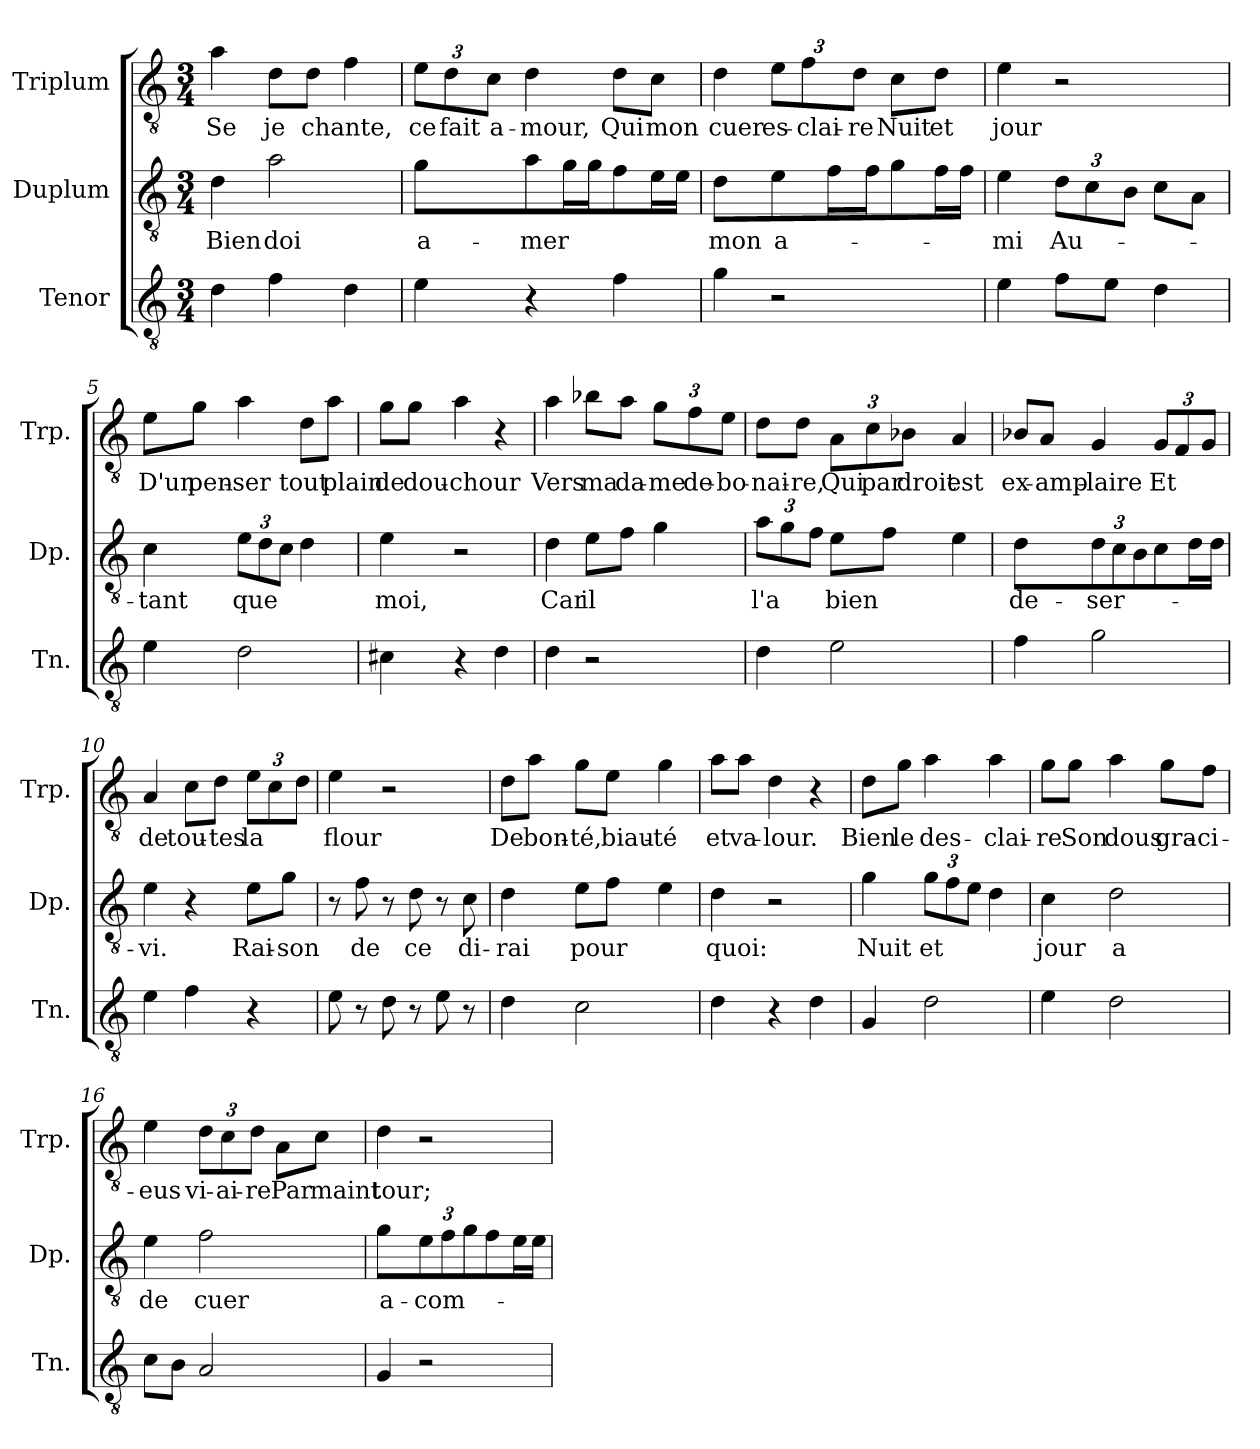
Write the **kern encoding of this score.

**kern	**kern	**text	**kern	**text
*part3	*part2	*part2	*part1	*part1
*staff3	*staff2	*staff2	*staff1	*staff1
*I"Tenor	*I"Duplum	*	*I"Triplum	*
*I'Tn.	*I'Dp.	*	*I'Trp.	*
*clefGv2	*clefGv2	*	*clefGv2	*
*k[]	*k[]	*	*k[]	*
*M3/4	*M3/4	*	*M3/4	*
=1	=1	=1	=1	=1
!	!	!LO:LY:b	!	!LO:LY:b
4d\	4d\	Bien	4a\	Se
!	!	!LO:LY:b	!	!LO:LY:b
4f\	2a\	doi	8d\L	je
!	!	!	!	!LO:LY:b
.	.	.	8d\J	chante,
4d\	.	.	4f\	.
=2	=2	=2	=2	=2
!	!	!LO:LY:b	!	!
*	*	*	*Xbrackettup	*
!	!	!	!	!LO:LY:b
4e\	4g\	a-	12e\L	ce
!	!	!	!	!LO:LY:b
.	.	.	12d\	fait
!	!	!	!	!LO:LY:b
.	.	.	12c\J	a-
!	!	!LO:LY:b	!	!LO:LY:b
4r	8a\L	-mer	4d\	-mour,
*	*tremolo	*	*	*
.	16g\	.	.	.
.	16g\JJ	.	.	.
*	*Xtremolo	*	*	*
!	!	!	!	!LO:LY:b
4f\	8f\L	.	8d\L	Qui
!	!	!	!	!LO:LY:b
*	*tremolo	*	*	*
.	16e\	.	8c\J	mon
.	16e\JJ	.	.	.
*	*Xtremolo	*	*	*
=3	=3	=3	=3	=3
!	!	!LO:LY:b	!	!LO:LY:b
4g\	4d\	mon	4d\	cuer
!	!	!LO:LY:b	!	!LO:LY:b
2r	8e\L	a-	12e\L	es-
!	!	!	!	!LO:LY:b
.	.	.	12f\	-clai-
*	*tremolo	*	*	*
.	16f\	.	.	.
!	!	!	!	!LO:LY:b
.	.	.	12d\J	-re
.	16f\JJ	.	.	.
*	*Xtremolo	*	*	*
!	!	!	!	!LO:LY:b
.	8g\L	.	8c\L	Nuit
!	!	!	!	!LO:LY:b
*	*tremolo	*	*	*
.	16f\	.	8d\J	et
.	16f\JJ	.	.	.
*	*Xtremolo	*	*	*
=4	=4	=4	=4	=4
!	!	!LO:LY:b	!	!LO:LY:b
4e\	4e\	-mi	4e\	jour
*	*Xbrackettup	*	*	*
!	!	!LO:LY:b	!	!
8f\L	12d\L	Au-	2r	.
.	12c\	.	.	.
8e\J	.	.	.	.
.	12B\J	.	.	.
4d\	8c\L	.	.	.
.	8A\J	.	.	.
!!LO:LB:g=z
=5	=5	=5	=5	=5
!	!	!LO:LY:b	!	!LO:LY:b
4e\	4c\	-tant	8e\L	D'un
!	!	!	!	!LO:LY:b
.	.	.	8g\J	pen-
!	!	!LO:LY:b	!	!LO:LY:b
2d\	12e\L	que	4a\	-ser
.	12d\	.	.	.
.	12c\J	.	.	.
!	!	!	!	!LO:LY:b
.	4d\	.	8d\L	tout
!	!	!	!	!LO:LY:b
.	.	.	8a\J	plain
=6	=6	=6	=6	=6
!	!	!LO:LY:b	!	!LO:LY:b
4c#X\	4e\	moi,	8g\L	de
!	!	!	!	!LO:LY:b
.	.	.	8g\J	dou-
!	!	!	!	!LO:LY:b
4r	2r	.	4a\	-chour
4d\	.	.	4r	.
=7	=7	=7	=7	=7
!	!	!LO:LY:b	!	!LO:LY:b
4d\	4d\	Car	4a\	Vers
!	!	!LO:LY:b	!	!LO:LY:b
2r	8e\L	il	8b-X\L	ma
!	!	!	!	!LO:LY:b
.	8f\J	.	8a\J	da-
!	!	!	!	!LO:LY:b
.	4g\	.	12g\L	-me
!	!	!	!	!LO:LY:b
.	.	.	12f\	de-
!	!	!	!	!LO:LY:b
.	.	.	12e\J	-bo-
=8	=8	=8	=8	=8
!	!	!LO:LY:b	!	!LO:LY:b
4d\	12a\L	l'a	8d\L	-nai-
.	12g\	.	.	.
!	!	!	!	!LO:LY:b
.	.	.	8d\J	-re,
.	12f\J	.	.	.
!	!	!LO:LY:b	!	!LO:LY:b
2e\	8e\L	bien	12A\L	Qui
!	!	!	!	!LO:LY:b
.	.	.	12c\	par
.	8f\J	.	.	.
!	!	!	!	!LO:LY:b
.	.	.	12B-i\J	droit
!	!	!	!	!LO:LY:b
.	4e\	.	4A/	est
!!LO:LB:g=z
=9	=9	=9	=9	=9
!	!	!LO:LY:b	!	!LO:LY:b
4f\	4d\	de-	8B-i/L	ex-
!	!	!	!	!LO:LY:b
.	.	.	8A/J	-amp-
!	!	!LO:LY:b	!	!LO:LY:b
2g\	12d\L	-ser-	4G/	-laire
.	12c\	.	.	.
.	12B\J	.	.	.
!	!	!	!	!LO:LY:b
.	8c\L	.	12G/L	Et
.	.	.	12F/	.
*	*tremolo	*	*	*
.	16d\	.	.	.
.	.	.	12G/J	.
.	16d\JJ	.	.	.
*	*Xtremolo	*	*	*
=10	=10	=10	=10	=10
!	!	!LO:LY:b	!	!LO:LY:b
4e\	4e\	-vi.	4A/	de
!	!	!	!	!LO:LY:b
4f\	4r	.	8c\L	tou-
!	!	!	!	!LO:LY:b
.	.	.	8d\J	-tes
!	!	!LO:LY:b	!	!LO:LY:b
4r	8e\L	Rai-	12e\L	la
.	.	.	12c\	.
!	!	!LO:LY:b	!	!
.	8g\J	-son	.	.
.	.	.	12d\J	.
=11	=11	=11	=11	=11
!	!	!	!	!LO:LY:b
8e\	8r	.	4e\	flour
!	!	!LO:LY:b	!	!
8r	8f\	de	.	.
8d\	8r	.	2r	.
!	!	!LO:LY:b	!	!
8r	8d\	ce	.	.
8e\	8r	.	.	.
!	!	!LO:LY:b	!	!
8r	8c\	di-	.	.
=12	=12	=12	=12	=12
!	!	!LO:LY:b	!	!LO:LY:b
4d\	4d\	-rai	8d\L	De
!	!	!	!	!LO:LY:b
.	.	.	8a\J	bon-
!	!	!LO:LY:b	!	!LO:LY:b
2c\	8e\L	pour	8g\L	-té,
!	!	!	!	!LO:LY:b
.	8f\J	.	8e\J	biau-
!	!	!	!	!LO:LY:b
.	4e\	.	4g\	-té
=13	=13	=13	=13	=13
!	!	!LO:LY:b	!	!LO:LY:b
4d\	4d\	quoi:	8a\L	et
!	!	!	!	!LO:LY:b
.	.	.	8a\J	va-
!	!	!	!	!LO:LY:b
4r	2r	.	4d\	-lour.
4d\	.	.	4r	.
!!LO:LB:g=z
=14	=14	=14	=14	=14
!	!	!LO:LY:b	!	!LO:LY:b
4G/	4g\	Nuit	8d\L	Bien
!	!	!	!	!LO:LY:b
.	.	.	8g\J	le
!	!	!LO:LY:b	!	!LO:LY:b
2d\	12g\L	et	4a\	des-
.	12f\	.	.	.
.	12e\J	.	.	.
!	!	!	!	!LO:LY:b
.	4d\	.	4a\	-clai-
=15	=15	=15	=15	=15
!	!	!LO:LY:b	!	!LO:LY:b
4e\	4c\	jour	8g\L	-re
!	!	!	!	!LO:LY:b
.	.	.	8g\J	Son
!	!	!LO:LY:b	!	!LO:LY:b
2d\	2d\	a	4a\	dous
!	!	!	!	!LO:LY:b
.	.	.	8g\L	gra-
!	!	!	!	!LO:LY:b
.	.	.	8f\J	-ci-
=16	=16	=16	=16	=16
!	!	!LO:LY:b	!	!LO:LY:b
8c\L	4e\	de	4e\	-eus
8B\J	.	.	.	.
!	!	!LO:LY:b	!	!LO:LY:b
2A/	2f\	cuer	12d\L	vi-
!	!	!	!	!LO:LY:b
.	.	.	12c\	-ai-
!	!	!	!	!LO:LY:b
.	.	.	12d\J	-re
!	!	!	!	!LO:LY:b
.	.	.	8A\L	Par
!	!	!	!	!LO:LY:b
.	.	.	8c\J	maint
=17	=17	=17	=17	=17
!	!	!LO:LY:b	!	!LO:LY:b
4G/	4g\	a-	4d\	tour;
!	!	!LO:LY:b	!	!
2r	12e\L	-com-	2r	.
.	12f\	.	.	.
.	12g\J	.	.	.
.	8f\L	.	.	.
*	*tremolo	*	*	*
.	16e\	.	.	.
.	16e\JJ	.	.	.
*	*Xtremolo	*	*	*
=	=	=	=	=
*-	*-	*-	*-	*-
